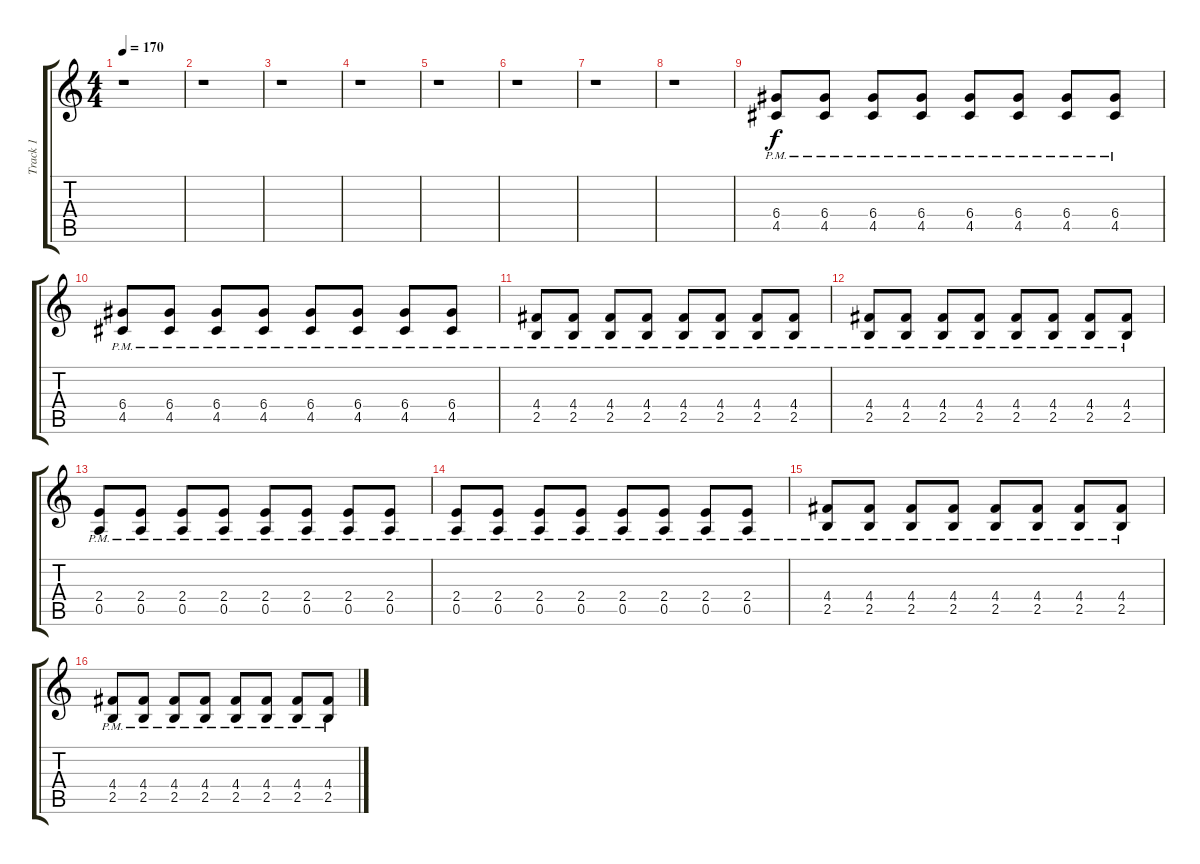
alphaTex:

\track ("Track 1" "Track 1") {instrument distortionguitar}
\staff {score tabs}
\tuning (E4 B3 G3 D3 A2 E2) {hide}
\ts (4 4)
\tempo 170
\clef g2
\ks c
r.1{dy f} |
r.1 |
r.1 |
r.1 |
r.1 |
r.1 |
r.1 |
r.1 |
(6.4{pm} 4.5{pm}).8 (6.4{pm} 4.5{pm}).8 (6.4{pm} 4.5{pm}).8 (6.4{pm} 4.5{pm}).8 (6.4{pm} 4.5{pm}).8 (6.4{pm} 4.5{pm}).8 (6.4{pm} 4.5{pm}).8 (6.4{pm} 4.5{pm}).8 |
(6.4{pm} 4.5{pm}).8 (6.4{pm} 4.5{pm}).8 (6.4{pm} 4.5{pm}).8 (6.4 4.5{pm}).8 (6.4{pm} 4.5{pm}).8 (6.4{pm} 4.5{pm}).8 (6.4 4.5{pm}).8 (6.4{pm} 4.5{pm}).8 |
(4.4{pm} 2.5{pm}).8 (4.4{pm} 2.5{pm}).8 (4.4{pm} 2.5{pm}).8 (4.4{pm} 2.5{pm}).8 (4.4{pm} 2.5{pm}).8 (4.4{pm} 2.5{pm}).8 (4.4{pm} 2.5{pm}).8 (4.4{pm} 2.5{pm}).8 |
(4.4{pm} 2.5{pm}).8 (4.4{pm} 2.5{pm}).8 (4.4{pm} 2.5{pm}).8 (4.4{pm} 2.5{pm}).8 (4.4{pm} 2.5{pm}).8 (4.4{pm} 2.5{pm}).8 (4.4{pm} 2.5{pm}).8 (4.4{pm} 2.5{pm}).8 |
(2.4{pm} 0.5{pm}).8 (2.4{pm} 0.5{pm}).8 (2.4{pm} 0.5{pm}).8 (2.4{pm} 0.5{pm}).8 (2.4{pm} 0.5).8 (2.4{pm} 0.5{pm}).8 (2.4{pm} 0.5{pm}).8 (2.4{pm} 0.5{pm}).8 |
(2.4{pm} 0.5{pm}).8 (2.4{pm} 0.5{pm}).8 (2.4{pm} 0.5{pm}).8 (2.4{pm} 0.5{pm}).8 (2.4{pm} 0.5{pm}).8 (2.4{pm} 0.5{pm}).8 (2.4{pm} 0.5{pm}).8 (2.4{pm} 0.5).8 |
(4.4{pm} 2.5{pm}).8 (4.4{pm} 2.5{pm}).8 (4.4{pm} 2.5{pm}).8 (4.4{pm} 2.5{pm}).8 (4.4{pm} 2.5{pm}).8 (4.4{pm} 2.5{pm}).8 (4.4{pm} 2.5{pm}).8 (4.4{pm} 2.5{pm}).8 |
(4.4{pm} 2.5{pm}).8 (4.4{pm} 2.5{pm}).8 (4.4{pm} 2.5{pm}).8 (4.4{pm} 2.5{pm}).8 (4.4{pm} 2.5{pm}).8 (4.4{pm} 2.5{pm}).8 (4.4{pm} 2.5{pm}).8 (4.4{pm} 2.5{pm}).8
